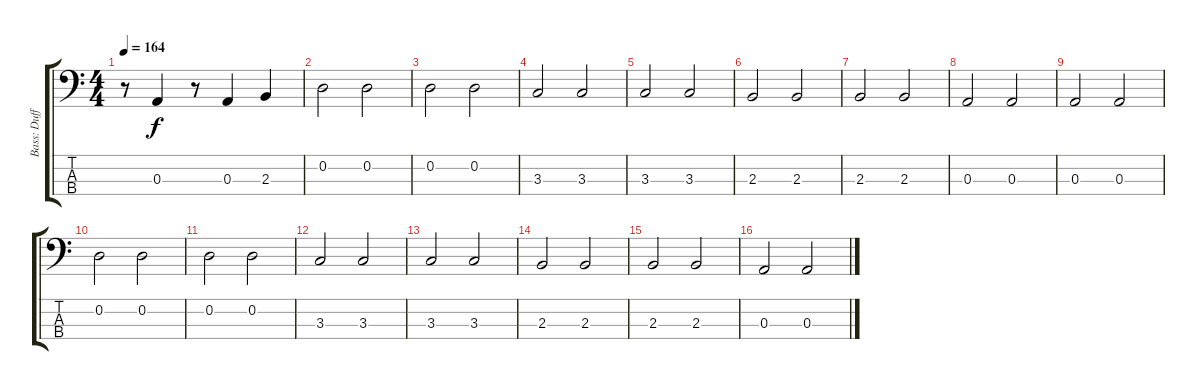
\track ("Bass: Duff" "Bass: Duff") {instrument fretlessbass}
\staff {score tabs}
\tuning (G2 D2 A1 E1) {hide}
\ts (4 4)
\tempo 164
\clef f4
\ks c
r.8{dy f} 0.3.4 r.8 0.3.4 2.3.4 |
0.2.2 0.2.2 |
0.2.2 0.2.2 |
3.3.2 3.3.2 |
3.3.2 3.3.2 |
2.3.2 2.3.2 |
2.3.2 2.3.2 |
0.3.2 0.3.2 |
0.3.2 0.3.2 |
0.2.2 0.2.2 |
0.2.2 0.2.2 |
3.3.2 3.3.2 |
3.3.2 3.3.2 |
2.3.2 2.3.2 |
2.3.2 2.3.2 |
0.3.2 0.3.2
